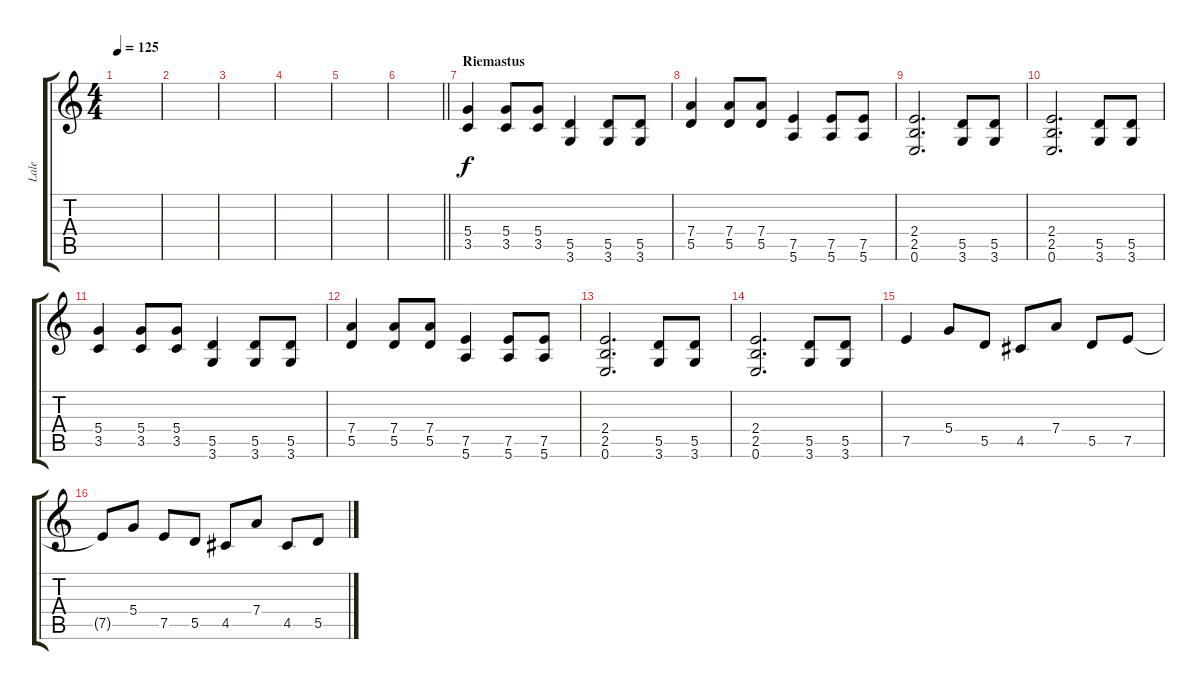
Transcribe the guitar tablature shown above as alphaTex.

\track ("Lale" "Lale") {instrument overdrivenguitar}
\staff {score tabs}
\tuning (E4 B3 G3 D3 A2 E2) {hide}
\ts (4 4)
\tempo 125
\clef g2
\ks c
|
|
|
|
|
\barLineRight lightlight
|
\section ("" "Riemastus")
(5.4 3.5).4 (5.4 3.5).8 (5.4 3.5).8 (5.5 3.6).4 (5.5 3.6).8 (5.5 3.6).8 |
(7.4 5.5).4 (7.4 5.5).8 (7.4 5.5).8 (7.5 5.6).4 (7.5 5.6).8 (7.5 5.6).8 |
(2.4 2.5 0.6).2{d} (5.5 3.6).8 (5.5 3.6).8 |
(2.4 2.5 0.6).2{d} (5.5 3.6).8 (5.5 3.6).8 |
(5.4 3.5).4 (5.4 3.5).8 (5.4 3.5).8 (5.5 3.6).4 (5.5 3.6).8 (5.5 3.6).8 |
(7.4 5.5).4 (7.4 5.5).8 (7.4 5.5).8 (7.5 5.6).4 (7.5 5.6).8 (7.5 5.6).8 |
(2.4 2.5 0.6).2{d} (5.5 3.6).8 (5.5 3.6).8 |
(2.4 2.5 0.6).2{d} (5.5 3.6).8 (5.5 3.6).8 |
7.5.4 5.4.8 5.5.8 4.5.8 7.4.8 5.5.8 7.5.8 |
7.5{t}.8 5.4.8 7.5.8 5.5.8 4.5.8 7.4.8 4.5.8 5.5.8
